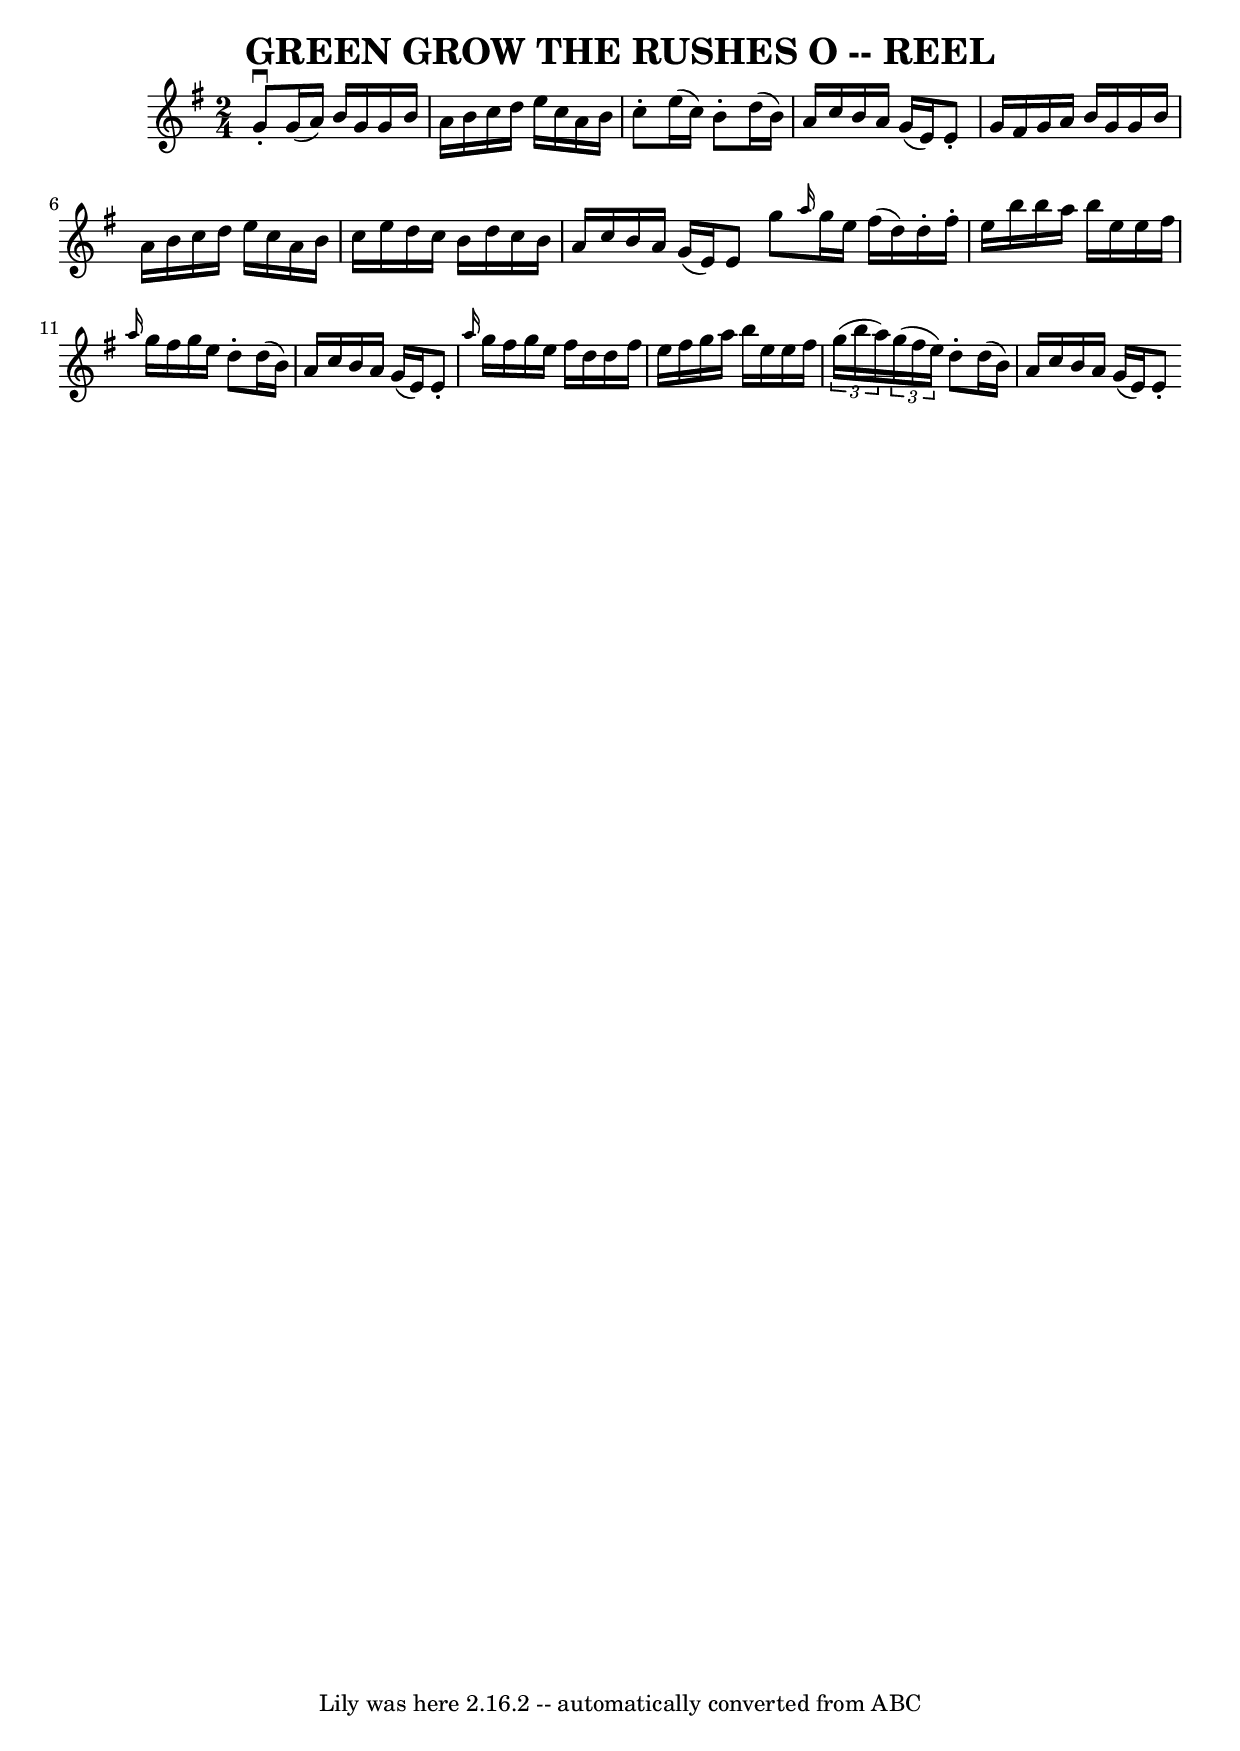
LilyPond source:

\version "2.16.2"
\include "Mammoth.ily"
\header {
  %% book = "Ryan's Mammoth Collection of Fiddle Tunes"
 crossRefNumber = "1"
 footnotes = ""
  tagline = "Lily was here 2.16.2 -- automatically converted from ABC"
  title = "GREEN GROW THE RUSHES O -- REEL"

}
voicedefault =  {


  \time 2/4 % %slurgraces 1
  
  \key g \major
 g'8^\downbow-. g'16 (a'16) b'16 g'16 g'16 b'16     |
 a'16 b'16 c''16 d''16 e''16 c''16 a'16 b'16     |
 c''8-. e''16 (c''16) b'8-. d''16 (b'16)   |
 a'16 c''16 b'16 a'16 g'16 (e'16) e'8-.    |
 g'16 fis'16 g'16 a'16 b'16 g'16 g'16 b'16     |
 a'16 b'16 c''16 d''16 e''16 c''16 a'16 b'16     |
 c''16 e''16 d''16 c''16 b'16 d''16 c''16 b'16    |
 a'16 c''16 b'16 a'16 g'16 (e'16) e'8       \bar " |." g''8  \grace { a''16   			 } g''16 e''16 fis''16 (d''16) d''16-. fis''16-.    |
 e''16 b''16 b''16 a''16 b''16 e''16 e''16 fis''16     |
  \grace { a''16  
	 } g''16 fis''16 g''16 e''16 d''8-. d''16 (b'16)    |
 a'16 c''16 b'16 a'16 g'16 (e'16) e'8-.    |
  \grace {    
 a''16  
  } g''16 fis''16 g''16 e''16 fis''16 d''16 d''16 fis''16     |
 e''16 fis''16 g''16 a''16 b''16 e''16 e''16 fis''16     |
  \times 2/3 { g''16 (b''16 a''16) 
	     }   
  \times 2/3 { g''16 (fis''16 e''16)  	     } d''8-. d''16 (b'16)    |
 a'16 c''16 b'16 a'16 g'16 (e'16) e'8-.      \bar " |."   

}

\score{
  <<

    \context Staff="default"
    {
      \voicedefault 
      
    }

  >>
  \layout {
    
  }
  \midi {
  }

}
